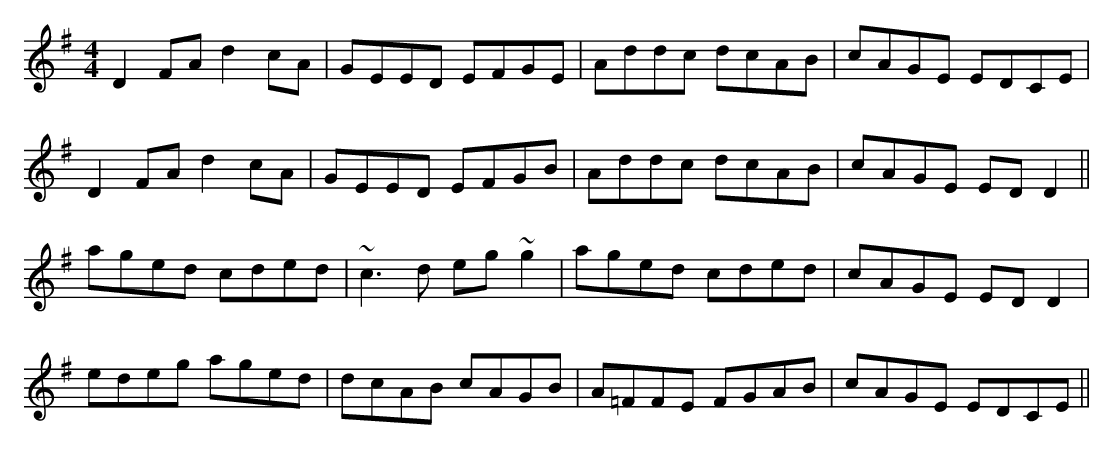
X:1
M:4/4
K:Dmix
D2FA d2cA|GEED EFGE|Addc dcAB|cAGE EDCE|
D2FA d2cA|GEED EFGB|Addc dcAB|cAGE EDD2||
aged cded|~c3d eg~g2|aged cded|cAGE EDD2|
edeg aged|dcAB cAGB|A=FFE FGAB|cAGE EDCE||
